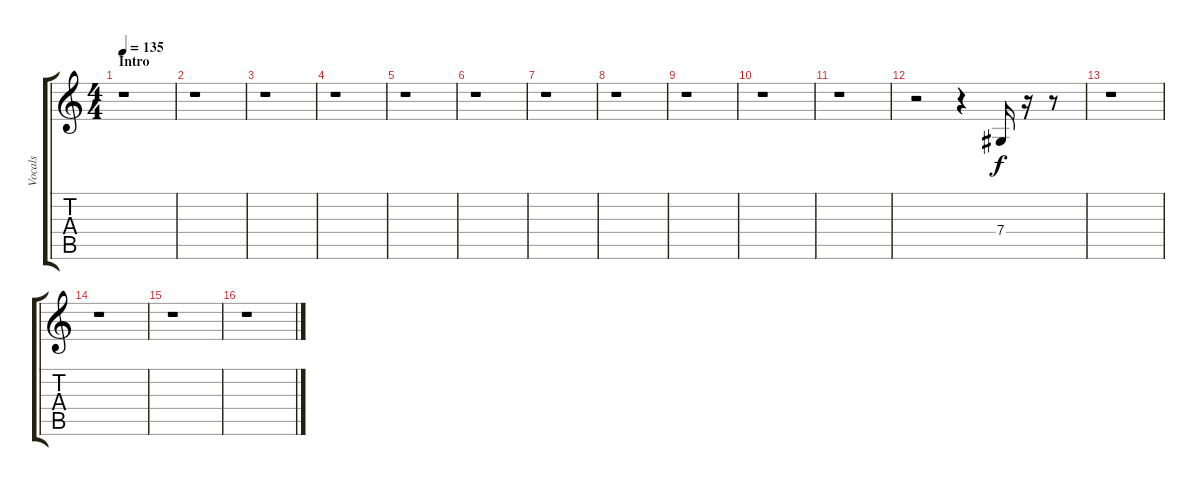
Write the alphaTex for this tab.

\track ("Vocals" "Vocals") {instrument pad4choir}
\staff {score tabs}
\tuning (Eb4 Bb3 Gb3 Db3 Ab2 Eb2) {hide}
\ts (4 4)
\section ("" "Intro")
\tempo 135
\clef g2
\ks c
r.1{dy f instrument pad4choir} |
r.1 |
r.1 |
r.1 |
r.1 |
r.1 |
r.1 |
r.1 |
r.1 |
r.1 |
r.1 |
r.2 r.4 7.4.16 r.16 r.8 |
r.1 |
r.1 |
r.1 |
r.1
